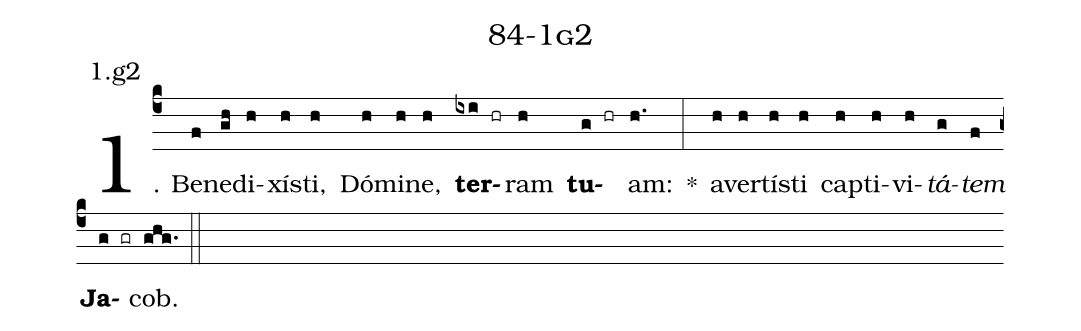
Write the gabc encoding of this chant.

name: 84-1g2;
annotation: 1.g2;
%%
(c4)1. Be(f)ne(gh)di(h)xís(h)ti,(h) Dó(h)mi(h)ne,(h) <b>ter</b>(ixi hr)ram(h) <b>tu</b>(g hr)am:(h.) *(:) a(h)ver(h)tís(h)ti(h) cap(h)ti(h)vi(h)<i>tá</i>(g)<i>tem</i>(f) <b>Ja</b>(g gr)cob.(ghg.) (::)
